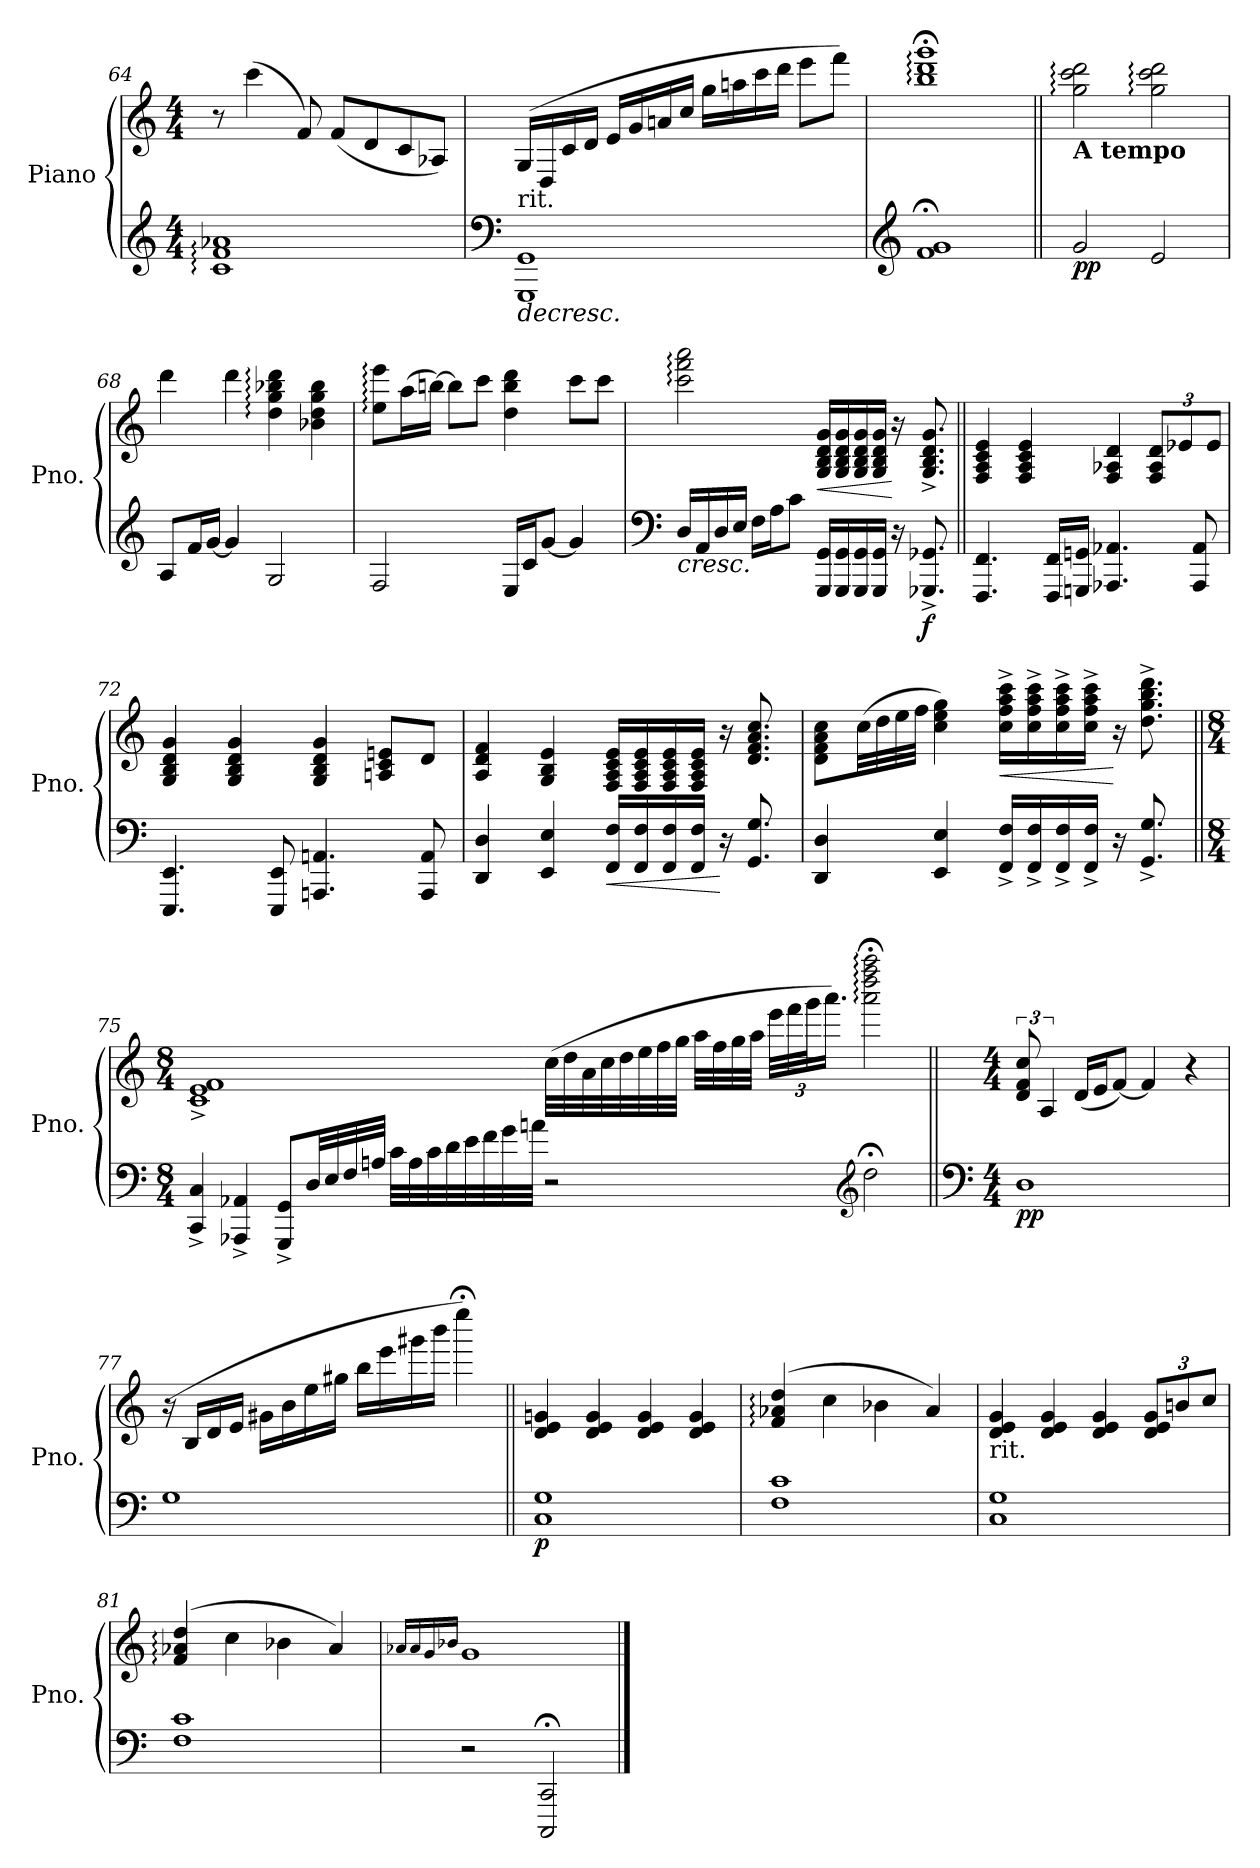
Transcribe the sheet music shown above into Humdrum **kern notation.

**kern	**kern	**dynam
*part1	*part1	*part1
*staff2	*staff1	*staff1/2
*I"Piano	*	*
*I'Pno.	*	*
*clefG2	*clefG2	*
*k[]	*k[]	*
*M4/4	*M4/4	*
=64	=64	=64
1c: 1f: 1a-X:	8r	.
.	(>4ccc\	.
.	8f/)	.
.	(<8f/L	.
.	8d/	.
.	8c/	.
.	8A-X/J)	.
!!LO:PB:g=z
=65	=65	=65
*clefF4	*	*
!	!LO:TX:b:t=rit.	!
!	!	!LO:HP:b=2
1GGG 1GG	(>16G/LL	>
.	16D/	.
.	16c/	.
.	16d/JJ	.
.	16e/LL	.
.	16g/	.
.	16an/	.
.	16cc/JJ	.
.	16gg\LL	.
.	16aan\	.
.	16ccc\	.
.	16ddd\JJ	.
.	8eee\L	.
.	8fff\J)	.
=66	=66	=66
*clefG2	*	*
1f;< 1g;<	1bb;<: 1ddd;<: 1ggg;<:	.
=67||	=67||	=67||
!	!LO:TX:b:B:t=A tempo	!
!	!	!LO:DY:b=2
2g/	2gg\: 2ccc\: 2ddd\:	pp
2e/	2gg\: 2ccc\: 2ddd\:	.
=68	=68	=68
8A/L	4ddd\	.
16f/L	.	.
[16g/JJ	.	.
4g/]	4ddd\	.
2G/	4dd\: 4gg\: 4bb-X\: 4ddd\:	.
.	4b-X\ 4dd\ 4gg\ 4bb-\	.
!!LO:LB:g=z
=69	=69	=69
2F/	8ee\: 8eee\:L	.
.	(>16aa\L	.
.	[16bbn\JJ)	.
.	8bb\L]	.
.	8ccc\J	.
16E/LL	4dd\ 4bb\ 4ddd\	.
16c/J	.	.
[8g/J	.	.
4g/]	8ccc\L	.
.	8ccc\J	.
=70	=70	=70
*clefF4	*	*
!	!	!LO:HP:b=2
16D/LL	2ccc\: 2fff\: 2aaa\:	<
16AA/	.	.
16D/	.	.
16E/JJ	.	.
16F\LL	.	.
16A\J	.	.
8c\J	.	.
!	!	!LO:HP:b
16GGG/ 16GG/LL	16G/ 16B/ 16d/ 16g/LL	<
16GGG/ 16GG/	16G/ 16B/ 16d/ 16g/	.
16GGG/ 16GG/	16G/ 16B/ 16d/ 16g/	.
16GGG/ 16GG/JJ	16G/ 16B/ 16d/ 16g/JJ	.
16r	16r	[ ]
!	!	!LO:DY:b=2
8.GGG-X/^ 8.GG-X/^	8.G/^ 8.B/^ 8.d/^ 8.g/^	f
!!LO:LB:g=z
=71||	=71||	=71||
4.FFF/ 4.FF/	4F/ 4A/ 4c/ 4e/	.
.	4F/ 4A/ 4c/ 4e/	.
16FFF/ 16FF/LL	.	.
16GGGn/ 16GGn/JJ	.	.
4.AAA-X/ 4.AA-X/	4F/ 4A-X/ 4d/	.
*	*Xbrackettup	*
.	12F/ 12A-/ 12d/L	.
.	12e-X/	.
8AAA-/ 8AA-/	.	.
.	12e-/J	.
=72	=72	=72
4.EEE/ 4.EE/	4G/ 4B/ 4d/ 4g/	.
.	4G/ 4B/ 4d/ 4g/	.
8EEE/ 8EE/	.	.
4.AAAn/ 4.AAn/	4G/ 4B/ 4d/ 4g/	.
.	8An/ 8c/ 8en/L	.
8AAA/ 8AA/	8d/J	.
=73	=73	=73
4DD/ 4D/	4A/ 4d/ 4f/	.
4EE/ 4E/	4G/ 4B/ 4e/	.
!	!	!LO:HP:b=2
!	!	!LO:HP:n=1:b
16FF/ 16F/LL	16F/ 16A/ 16c/ 16e/LL	< <
16FF/ 16F/	16F/ 16A/ 16c/ 16e/	.
16FF/ 16F/	16F/ 16A/ 16c/ 16e/	.
16FF/ 16F/JJ	16F/ 16A/ 16c/ 16e/JJ	.
16r	16r	[ [
8.GG/ 8.G/	8.d/ 8.f/ 8.a/ 8.cc/	.
!!LO:LB:g=z
=74	=74	=74
4DD/ 4D/	8d\ 8f\ 8a\ 8cc\L	.
.	(>32cc\LL	.
.	32dd\	.
.	32ee\	.
.	32ff\JJJ	.
4EE/ 4E/	4cc\ 4ee\ 4gg\)	.
!	!	!LO:HP:b
16FF/^ 16F/^LL	16cc\^ 16ff\^ 16aa\^ 16ccc\^LL	<
16FF/^ 16F/^	16cc\^ 16ff\^ 16aa\^ 16ccc\^	.
16FF/^ 16F/^	16cc\^ 16ff\^ 16aa\^ 16ccc\^	.
16FF/^ 16F/^JJ	16cc\^ 16ff\^ 16aa\^ 16ccc\^JJ	.
16r	16r	[ [
8.GG/^ 8.G/^	8.dd\^ 8.gg\^ 8.bb\^ 8.ddd\^	.
!!LO:LB:g=z
=75||	=75||	=75||
*M8/4	*M8/4	*
4CC/^ 4C/^	1c^ 1e^ 1f^	.
4AAA-X/^ 4AA-X/^	.	.
8GGG/^ 8GG/^L	.	.
32D/LL	.	.
32E/	.	.
32F/	.	.
32An/JJJ	.	.
32c\LLL	.	.
32A\	.	.
32c\	.	.
32d\	.	.
32e\	.	.
32f\	.	.
32g\	.	.
32an\JJJ	.	.
2r	(>32cc\LLL	.
.	32dd\	.
.	32a\	.
.	32cc\	.
.	32dd\	.
.	32ee\	.
.	32ff\	.
.	32gg\JJJ	.
.	32aa\LLL	.
.	32ff\	.
.	32gg\	.
.	32aa\JJJ	.
.	48eee\LLL	.
.	48fff\	.
.	48ggg\J	.
.	24.aaa\JJ)	.
*clefG2	*	*
2dd;<\	2aaa\;<: 2dddd\;<: 2ffff\;<: 2aaaa\;<:	.
!!LO:PB:g=z
=76||	=76||	=76||
*clefF4	*	*
*M4/4	*M4/4	*
*	*brackettup	*
!	!	!LO:DY:b=2
1D	12d/ 12f/ 12cc/	pp
.	6A/	.
.	(<16d/LL	.
.	16e/J	.
.	[8f/J)	.
.	4f/]	.
.	4r	.
=77	=77	=77
1G	(<16r	.
.	16B/LL	.
.	16d/	.
.	16e/JJ	.
.	16g#X\LL	.
.	16b\	.
.	16ee\	.
.	16gg#X\JJ	.
.	16bb\LL	.
.	16eee\	.
.	16ggg#X\	.
.	16bbb\JJ	.
.	4eeee;<\)	.
!!LO:LB:g=z
=78||	=78||	=78||
!	!	!LO:DY:b=2
1C 1G	4d/ 4e/ 4gn/	p
.	4d/ 4e/ 4g/	.
.	4d/ 4e/ 4g/	.
.	4d/ 4e/ 4g/	.
=79	=79	=79
1F 1c	(>4f/: 4a-X/: 4dd/:	.
.	4cc\	.
.	4b-X\	.
.	4a-/)	.
=80	=80	=80
!	!LO:TX:b:t=rit.	!
1C 1G	4d/ 4e/ 4g/	.
.	4d/ 4e/ 4g/	.
.	4d/ 4e/ 4g/	.
*	*Xbrackettup	*
.	12d/ 12e/ 12g/L	.
.	12bn/	.
.	12cc/J	.
=81	=81	=81
1F 1c	(>4f/: 4a-X/: 4dd/:	.
.	4cc\	.
.	4b-X\	.
.	4a-/)	.
=82	=82	=82
.	16qa-X/LL	.
.	16qa-/	.
.	16qg/	.
.	16qb-X/JJ	.
2r	1g	.
2CCC/;< 2CC/;<	.	.
==	==	==
*-	*-	*-
